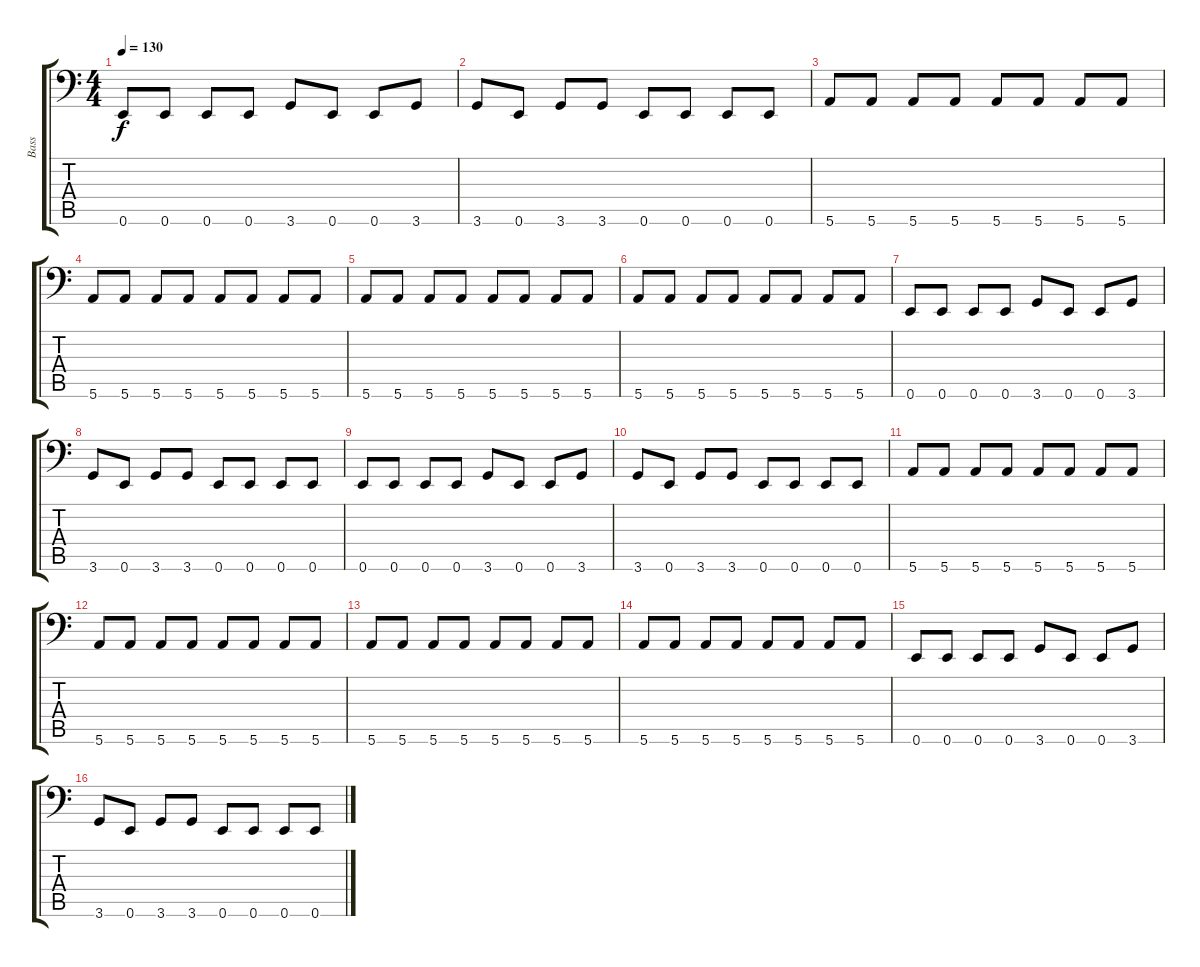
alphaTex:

\track ("Bass" "Bass") {instrument electricbasspick}
\staff {score tabs}
\tuning (E3 B2 G2 D2 A1 E1) {hide}
\ts (4 4)
\tempo 130
\clef f4
\ks c
0.6.8{dy f} 0.6.8 0.6.8 0.6.8 3.6.8 0.6.8 0.6.8 3.6.8 |
3.6.8 0.6.8 3.6.8 3.6.8 0.6.8 0.6.8 0.6.8 0.6.8 |
5.6.8 5.6.8 5.6.8 5.6.8 5.6.8 5.6.8 5.6.8 5.6.8 |
5.6.8 5.6.8 5.6.8 5.6.8 5.6.8 5.6.8 5.6.8 5.6.8 |
5.6.8 5.6.8 5.6.8 5.6.8 5.6.8 5.6.8 5.6.8 5.6.8 |
5.6.8 5.6.8 5.6.8 5.6.8 5.6.8 5.6.8 5.6.8 5.6.8 |
0.6.8 0.6.8 0.6.8 0.6.8 3.6.8 0.6.8 0.6.8 3.6.8 |
3.6.8 0.6.8 3.6.8 3.6.8 0.6.8 0.6.8 0.6.8 0.6.8 |
0.6.8 0.6.8 0.6.8 0.6.8 3.6.8 0.6.8 0.6.8 3.6.8 |
3.6.8 0.6.8 3.6.8 3.6.8 0.6.8 0.6.8 0.6.8 0.6.8 |
5.6.8 5.6.8 5.6.8 5.6.8 5.6.8 5.6.8 5.6.8 5.6.8 |
5.6.8 5.6.8 5.6.8 5.6.8 5.6.8 5.6.8 5.6.8 5.6.8 |
5.6.8 5.6.8 5.6.8 5.6.8 5.6.8 5.6.8 5.6.8 5.6.8 |
5.6.8 5.6.8 5.6.8 5.6.8 5.6.8 5.6.8 5.6.8 5.6.8 |
0.6.8 0.6.8 0.6.8 0.6.8 3.6.8 0.6.8 0.6.8 3.6.8 |
3.6.8 0.6.8 3.6.8 3.6.8 0.6.8 0.6.8 0.6.8 0.6.8
